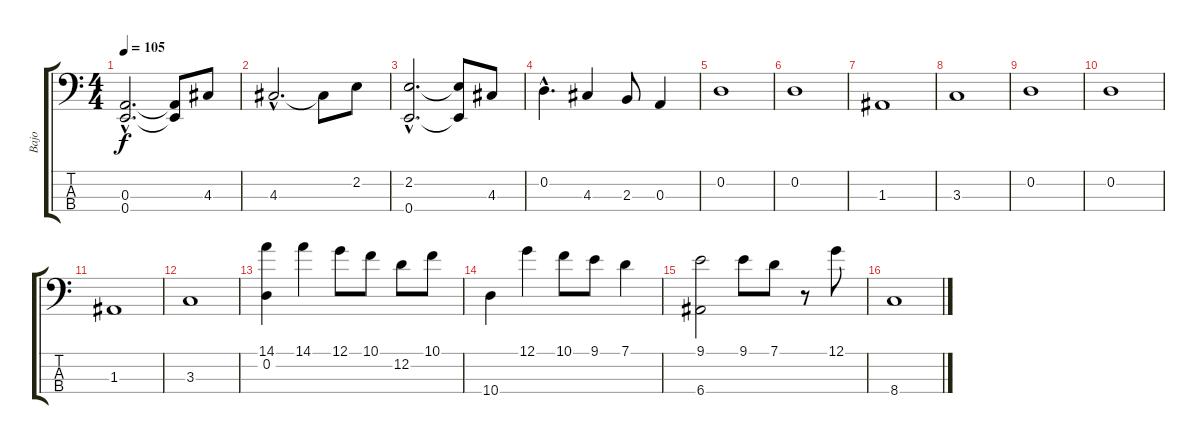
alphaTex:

\track ("Bajo" "Bajo") {instrument electricbasspick}
\staff {score tabs}
\tuning (G2 D2 A1 E1) {hide}
\ts (4 4)
\tempo 105
\clef f4
\ks c
(0.3{hac} 0.4{hac}).2{d dy f} (0.3{t} 0.4{t}).8 4.3.8 |
4.3{hac}.2{d} 4.3{t}.8 2.2.8 |
(2.2{hac} 0.4{hac}).2{d} (2.2{t} 0.4{t}).8 4.3.8 |
0.2{hac}.4{d} 4.3.4 2.3.8 0.3.4 |
0.2.1 |
0.2.1 |
1.3.1 |
3.3.1 |
0.2.1 |
0.2.1 |
1.3.1 |
3.3.1 |
(14.1 0.2).4 14.1.4 12.1.8 10.1.8 12.2.8 10.1.8 |
10.4.4 12.1.4 10.1.8 9.1.8 7.1.4 |
(9.1 6.4).2 9.1.8 7.1.8 r.8 12.1.8 |
8.4.1
